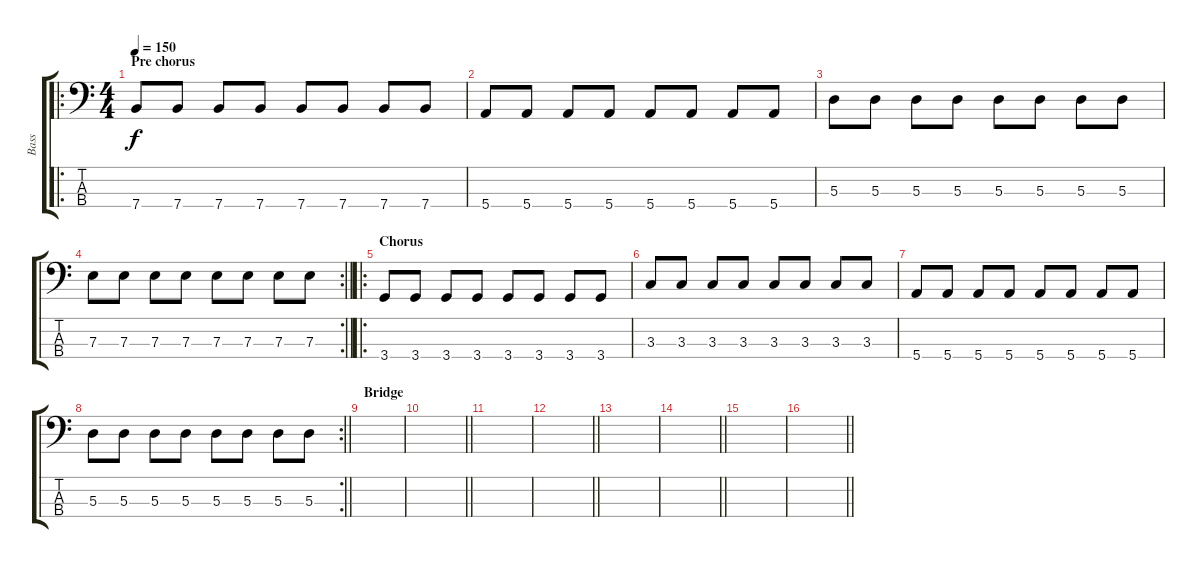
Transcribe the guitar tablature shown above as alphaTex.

\track ("Bass" "Bass") {instrument electricbasspick}
\staff {score tabs}
\tuning (G2 D2 A1 E1) {hide}
\ro
\ts (4 4)
\section ("" "Pre chorus")
\tempo 150
\clef f4
\ks c
7.4.8{dy f} 7.4.8 7.4.8 7.4.8 7.4.8 7.4.8 7.4.8 7.4.8 |
5.4.8 5.4.8 5.4.8 5.4.8 5.4.8 5.4.8 5.4.8 5.4.8 |
5.3.8 5.3.8 5.3.8 5.3.8 5.3.8 5.3.8 5.3.8 5.3.8 |
\rc 2
\barLineRight lightlight
7.3.8 7.3.8 7.3.8 7.3.8 7.3.8 7.3.8 7.3.8 7.3.8 |
\ro
\section ("" "Chorus")
3.4.8 3.4.8 3.4.8 3.4.8 3.4.8 3.4.8 3.4.8 3.4.8 |
3.3.8 3.3.8 3.3.8 3.3.8 3.3.8 3.3.8 3.3.8 3.3.8 |
5.4.8 5.4.8 5.4.8 5.4.8 5.4.8 5.4.8 5.4.8 5.4.8 |
\rc 2
\barLineRight lightlight
5.3.8 5.3.8 5.3.8 5.3.8 5.3.8 5.3.8 5.3.8 5.3.8 |
\section ("" "Bridge")
|
\barLineRight lightlight
|
|
\barLineRight lightlight
|
|
\barLineRight lightlight
|
|
\barLineRight lightlight
